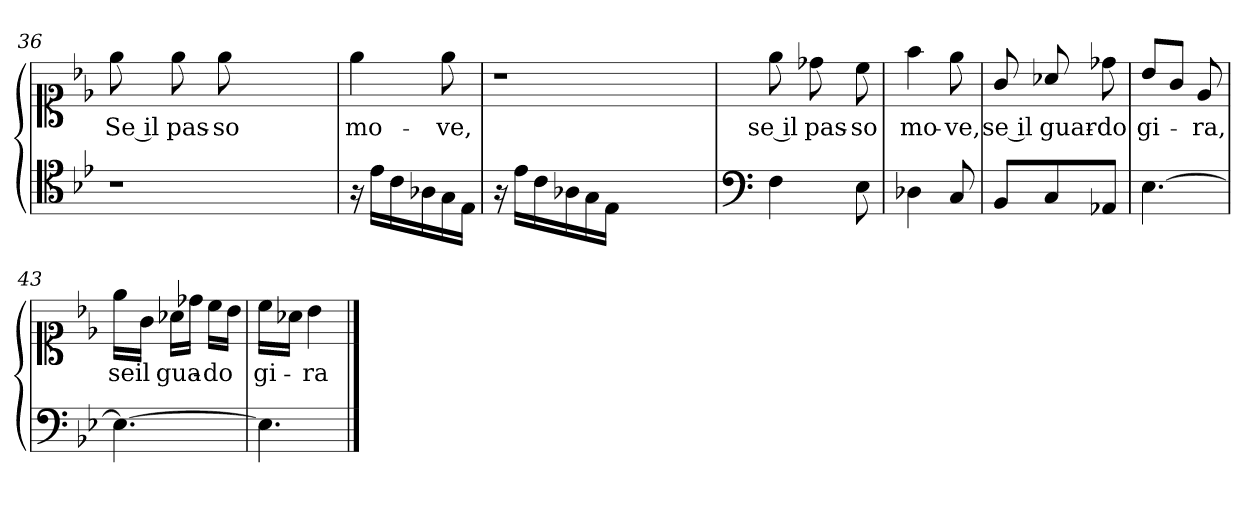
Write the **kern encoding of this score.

**kern	**kern	**text
*part1	*part1	*part1
*staff2	*staff1	*staff1
*clefC4	*clefC1	*
*k[b-e-]	*k[b-e-]	*
=36	=36	=36
1r	8ee-\	Se il
.	8ee-\	pas-
.	8ee-\	-so
.	2ryy	.
.	8ryy	.
=37	=37	=37
16r	4ee-\	mo-
16e-\LL	.	.
16c\	.	.
16A-X\	.	.
16G\	8ee-\	-ve,
16E-\JJ	.	.
=38	=38	=38
16r	1r	.
16e-\LL	.	.
16c\	.	.
16A-X\	.	.
16G\	.	.
16E-\JJ	.	.
2ryy	.	.
8ryy	.	.
=39	=39	=39
*clefF4	*	*
4F\	8ee-\	se il
.	8dd-X\	pas-
8E-\	8cc\	-so
=40	=40	=40
4D-X\	4ff\	mo-
8C/	8ee-\	-ve,
!!LO:LB:g=z
=41	=41	=41
8BB-/L	8g/	se il
8C/	8a-X/	guar-
8AA-X/J	8dd-X\	-do
=42	=42	=42
[4.E-\	8b-/L	gi-
.	8g/J	.
.	8e-/	-ra,
=43	=43	=43
4.E-\_	16ee-\LL	se
.	16g\JJ	il
.	16a-X\LL	gua-
.	16dd-X\JJ	.
.	16cc\LL	-do
.	16b-\JJ	.
=44	=44	=44
4.E-\]	16cc\LL	gi-
.	16a-X\JJ	.
.	4b-\	-ra
==	==	==
*-	*-	*-
